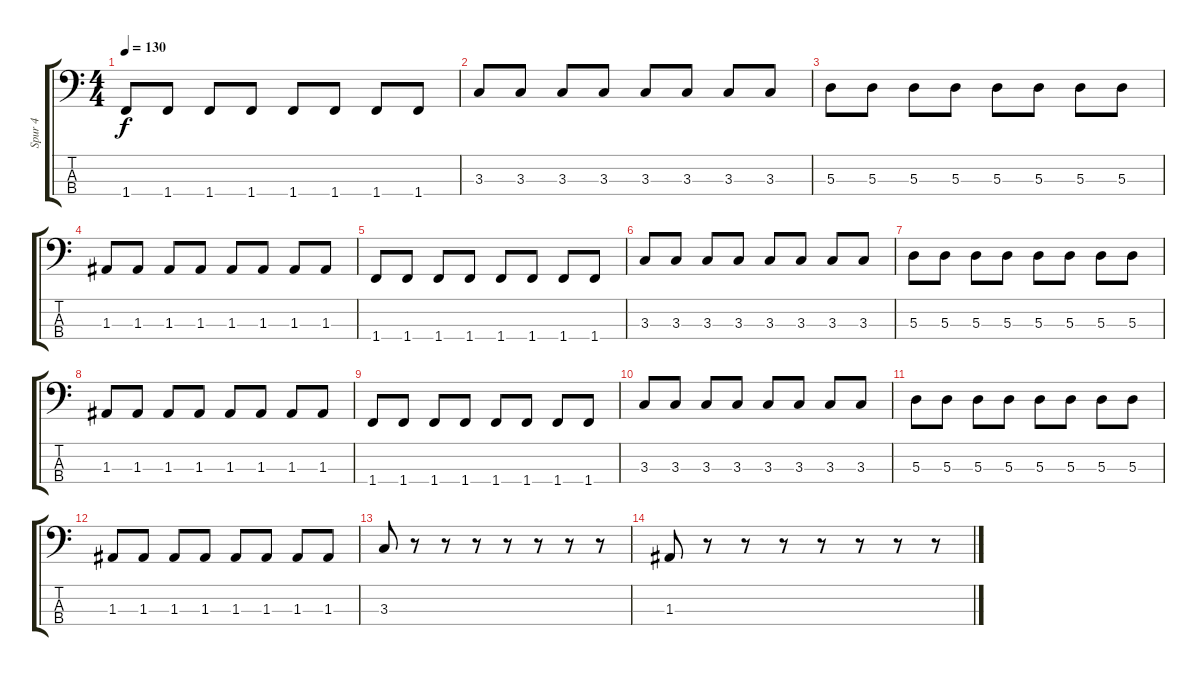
\track ("Spur 4" "Spur 4") {instrument electricbasspick}
\staff {score tabs}
\tuning (G2 D2 A1 E1) {hide}
\ts (4 4)
\tempo 130
\clef f4
\ks c
1.4.8{dy f} 1.4.8 1.4.8 1.4.8 1.4.8 1.4.8 1.4.8 1.4.8 |
3.3.8 3.3.8 3.3.8 3.3.8 3.3.8 3.3.8 3.3.8 3.3.8 |
5.3.8 5.3.8 5.3.8 5.3.8 5.3.8 5.3.8 5.3.8 5.3.8 |
1.3.8 1.3.8 1.3.8 1.3.8 1.3.8 1.3.8 1.3.8 1.3.8 |
1.4.8 1.4.8 1.4.8 1.4.8 1.4.8 1.4.8 1.4.8 1.4.8 |
3.3.8 3.3.8 3.3.8 3.3.8 3.3.8 3.3.8 3.3.8 3.3.8 |
5.3.8 5.3.8 5.3.8 5.3.8 5.3.8 5.3.8 5.3.8 5.3.8 |
1.3.8 1.3.8 1.3.8 1.3.8 1.3.8 1.3.8 1.3.8 1.3.8 |
1.4.8 1.4.8 1.4.8 1.4.8 1.4.8 1.4.8 1.4.8 1.4.8 |
3.3.8 3.3.8 3.3.8 3.3.8 3.3.8 3.3.8 3.3.8 3.3.8 |
5.3.8 5.3.8 5.3.8 5.3.8 5.3.8 5.3.8 5.3.8 5.3.8 |
1.3.8 1.3.8 1.3.8 1.3.8 1.3.8 1.3.8 1.3.8 1.3.8 |
3.3.8 r.8 r.8 r.8 r.8 r.8 r.8 r.8 |
1.3.8 r.8 r.8 r.8 r.8 r.8 r.8 r.8
